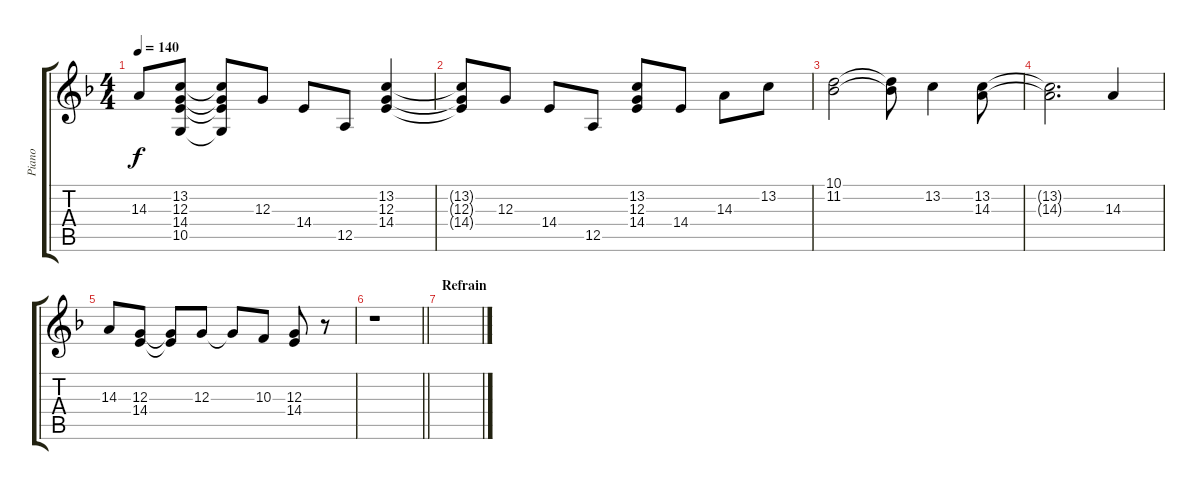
\track ("Piano" "Piano") {instrument brightacousticpiano}
\staff {score tabs}
\tuning (E4 B3 G3 D3 A2 E2) {hide}
\ts (4 4)
\tempo 140
\clef g2
\ks f
14.3.8{dy f} (13.2 12.3 14.4 10.5).8 (13.2{t} 12.3{t} 14.4{t} 10.5{t}).8 12.3.8 14.4.8 12.5.8 (13.2 12.3 14.4).4 |
(13.2{t} 12.3{t} 14.4{t}).8 12.3.8 14.4.8 12.5.8 (13.2 12.3 14.4).8 14.4.8 14.3.8 13.2.8 |
(10.1 11.2).2 (10.1{t} 11.2{t}).8 13.2.4 (13.2 14.3).8 |
(13.2{t} 14.3{t}).2{d} 14.3.4 |
14.3.8 (12.3 14.4).8 (12.3{t} 14.4{t}).8 12.3.8 12.3{t}.8 10.3.8 (12.3 14.4).8 r.8 |
\barLineRight lightlight
r.1 |
\section ("" "Refrain")
